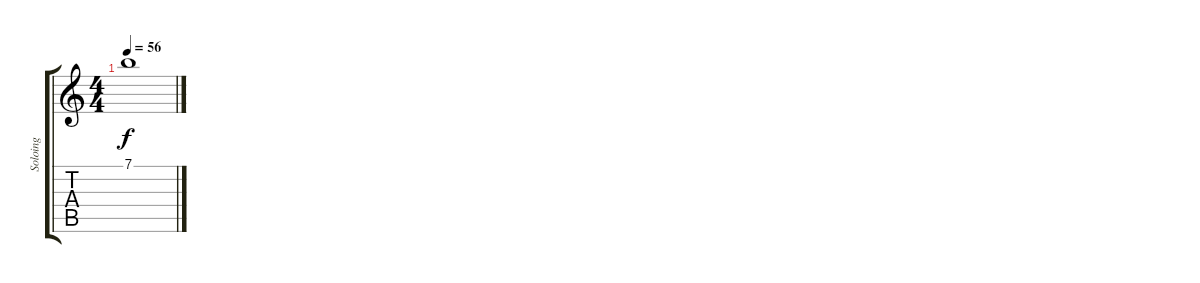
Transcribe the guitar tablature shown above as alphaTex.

\track ("Soloing" "Soloing") {instrument overdrivenguitar}
\staff {score tabs}
\tuning (E4 B3 G3 D3 A2 D2) {hide}
\ts (4 4)
\tempo 56
\clef g2
\ks c
7.1{t}.1{dy f}
